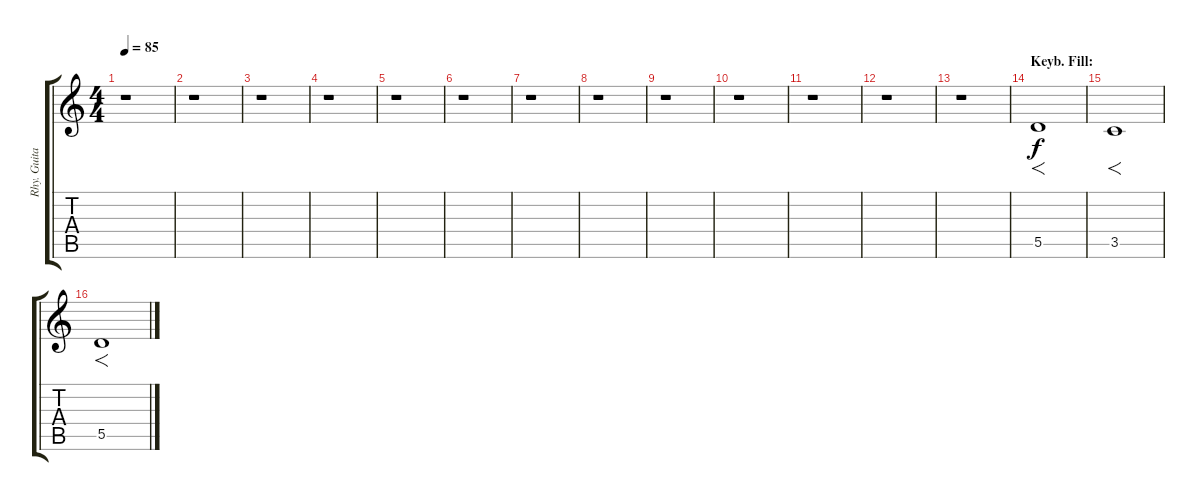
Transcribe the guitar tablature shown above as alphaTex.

\track ("Rhy. Guitar 1" "Rhy. Guita") {instrument overdrivenguitar}
\staff {score tabs}
\tuning (E4 B3 G3 D3 A2 D2) {hide}
\ts (4 4)
\tempo 85
\clef g2
\ks c
r.1{dy f} |
r.1 |
r.1 |
r.1 |
r.1 |
r.1 |
r.1 |
r.1 |
r.1 |
r.1 |
r.1 |
r.1 |
r.1 |
\section ("" "Keyb. Fill:")
5.5.1{f} |
3.5.1{f} |
5.5.1{f}
